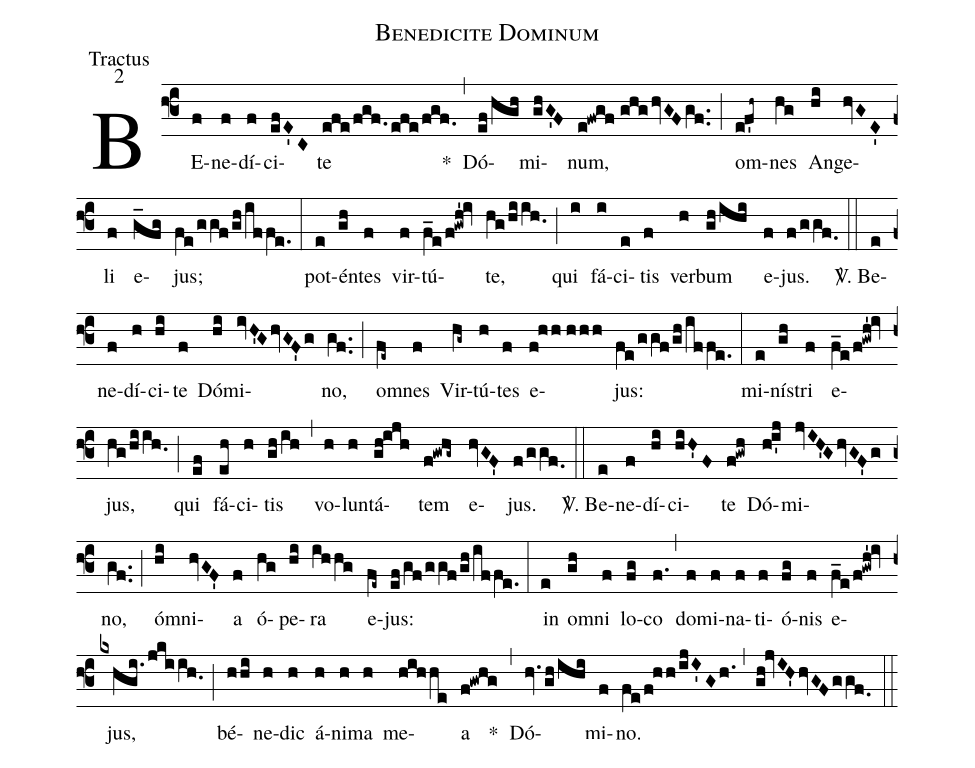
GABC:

name:Benedicite Dominum;
office-part:Tractus;
mode:2;
%%
(f3) BE(f)ne(f)dí(f)ci(efE'C)te(efe/fgf./efe/fgf.) *(,)
Dó(ef/hgh)mi(ghG'F)num,(e!fwgf//ghghvGFgf..) (;) om(ef'h~)nes(hg) An(hi)ge(hvGE')li(f) e(g_fg)jus;(fe/ggf/gh/iffe.) (:)
pot(e)én(gh)tes(f) vir(f)tú(f_e/f!gwh'!iv)te,(hg/hiih.0) (;) qui(i) fá(i)ci(e)tis(f) ver(h)bum(gh/ihi) e(f)jus.(f/ggf.0) (::)
<sp>V/</sp>. Be(e)ne(f)dí(h)ci(hi)te(f) Dó(hi)mi(ivH'GhvGF'g)no,(gf..) (;) om(fe~)nes(f) Vir(hg~)tú(h)tes(f) e(f!hh//hhh)jus:(fe/ggf/gh/iffe.) (:)
mi(e)nís(gh)tri(f) e(f_e/f!gwh'!iv)jus,(hg/hiih.0) (;) qui(ef) fá(eh)ci(h)tis(gh/ih) (,) vo(h)lun(h)tá(gh!ijh)tem(f!gwhg~) e(hvGF')jus.(f/ggf.0) (::)
<sp>V/</sp>. Be(e)ne(f)dí(hi)ci(hiH'F)te(f!gwh) Dó(hi'j)mi(jvIH'GhvGF'g)no,(gf..) (;) óm(hi)ni(hvGF')a(f) ó(hg)pe(hi)ra(ihhg) e(fe~)jus:(ef/gf/ggf/gh/iffe.) (:)
in(e) om(gh)ni(f) lo(fg)co(f.) (,) do(f)mi(f)na(f)ti(f)ó(fg)nis(f) e(f_e/f!gwh'!iv)jus,(kxhgi.jkiih.0) (;) bé(hhi)ne(h)dic(h) á(h)ni(h)ma(h) me(hihhe)a(f!gwhg) *(,) Dó(hv.gh/ihi)mi(f)no.(fe/f!hh/ijI'Gh.) (,) (gh!jvIH'hvGFggf.0) (::)
